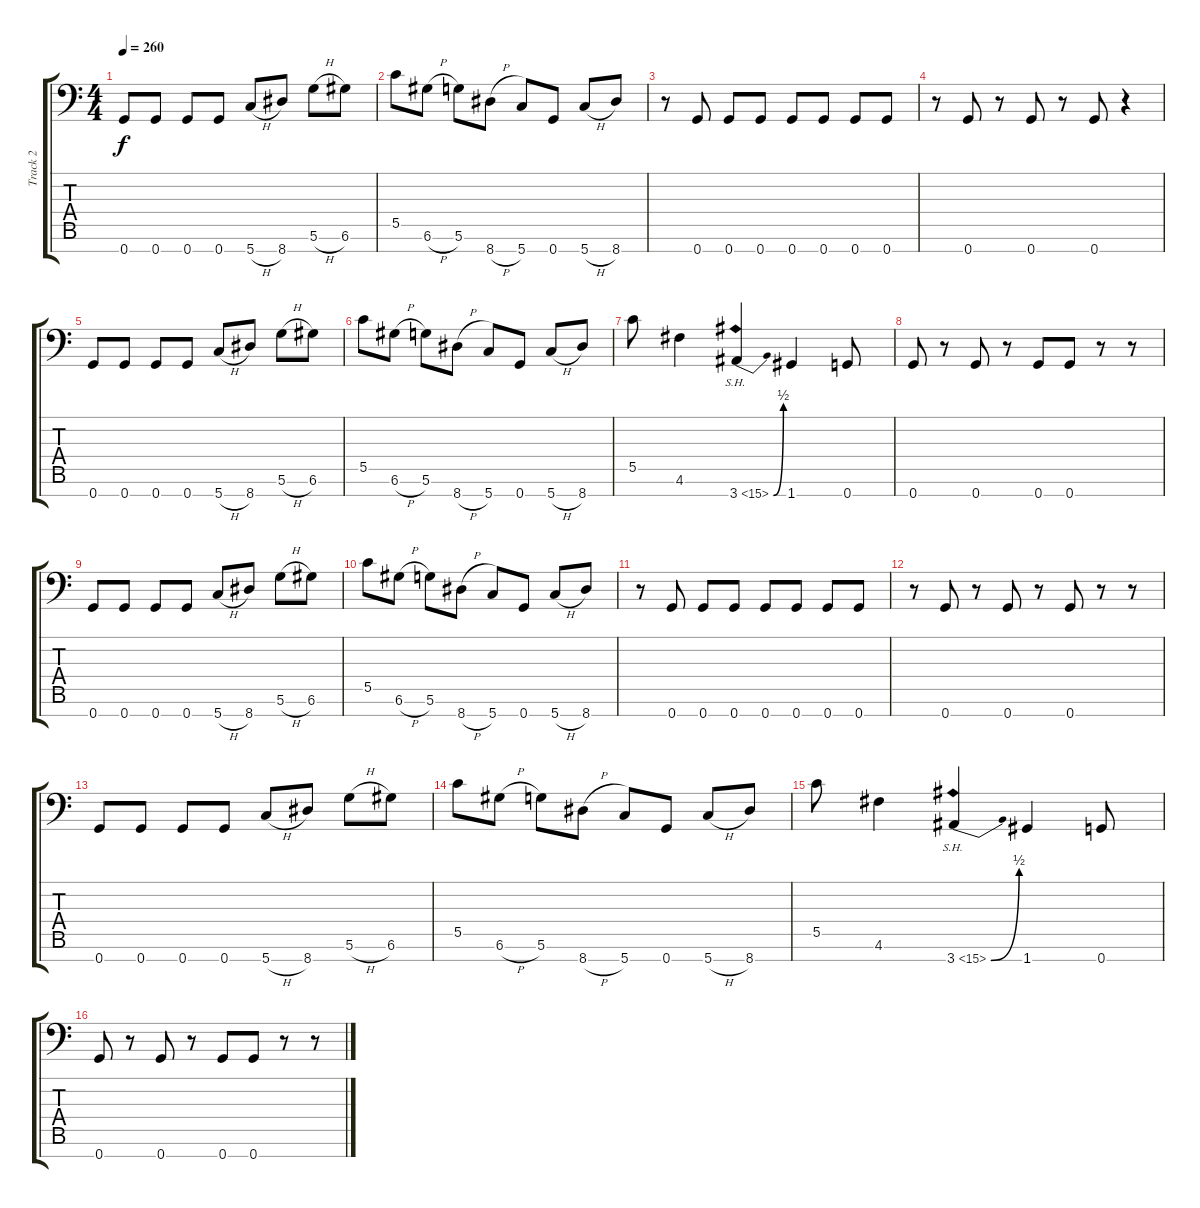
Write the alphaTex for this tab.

\track ("Track 2" "Track 2") {instrument acousticguitarsteel}
\staff {score tabs}
\tuning (D4 A3 E3 C3 G2 D2 G1) {hide}
\ts (4 4)
\tempo 260
\clef f4
\ks c
0.7.8{dy f instrument acousticguitarsteel} 0.7.8 0.7.8 0.7.8 5.7{h}.8 8.7.8 5.6{h}.8 6.6.8 |
5.5.8 6.6{h}.8 5.6.8 8.7{h}.8 5.7.8 0.7.8 5.7{h}.8 8.7.8 |
r.8 0.7.8 0.7.8 0.7.8 0.7.8 0.7.8 0.7.8 0.7.8 |
r.8 0.7.8 r.8 0.7.8 r.8 0.7.8 r.4 |
0.7.8 0.7.8 0.7.8 0.7.8 5.7{h}.8 8.7.8 5.6{h}.8 6.6.8 |
5.5.8 6.6{h}.8 5.6.8 8.7{h}.8 5.7.8 0.7.8 5.7{h}.8 8.7.8 |
5.5.8 4.6.4 3.7{be (bend 0 0 60 2) sh 12}.4 1.7.4 0.7.8 |
0.7.8 r.8 0.7.8 r.8 0.7.8 0.7.8 r.8 r.8 |
0.7.8 0.7.8 0.7.8 0.7.8 5.7{h}.8 8.7.8 5.6{h}.8 6.6.8 |
5.5.8 6.6{h}.8 5.6.8 8.7{h}.8 5.7.8 0.7.8 5.7{h}.8 8.7.8 |
r.8 0.7.8 0.7.8 0.7.8 0.7.8 0.7.8 0.7.8 0.7.8 |
r.8 0.7.8 r.8 0.7.8 r.8 0.7.8 r.8 r.8 |
0.7.8 0.7.8 0.7.8 0.7.8 5.7{h}.8 8.7.8 5.6{h}.8 6.6.8 |
5.5.8 6.6{h}.8 5.6.8 8.7{h}.8 5.7.8 0.7.8 5.7{h}.8 8.7.8 |
5.5.8 4.6.4 3.7{be (bend 0 0 60 2) sh 12}.4 1.7.4 0.7.8 |
0.7.8 r.8 0.7.8 r.8 0.7.8 0.7.8 r.8 r.8
